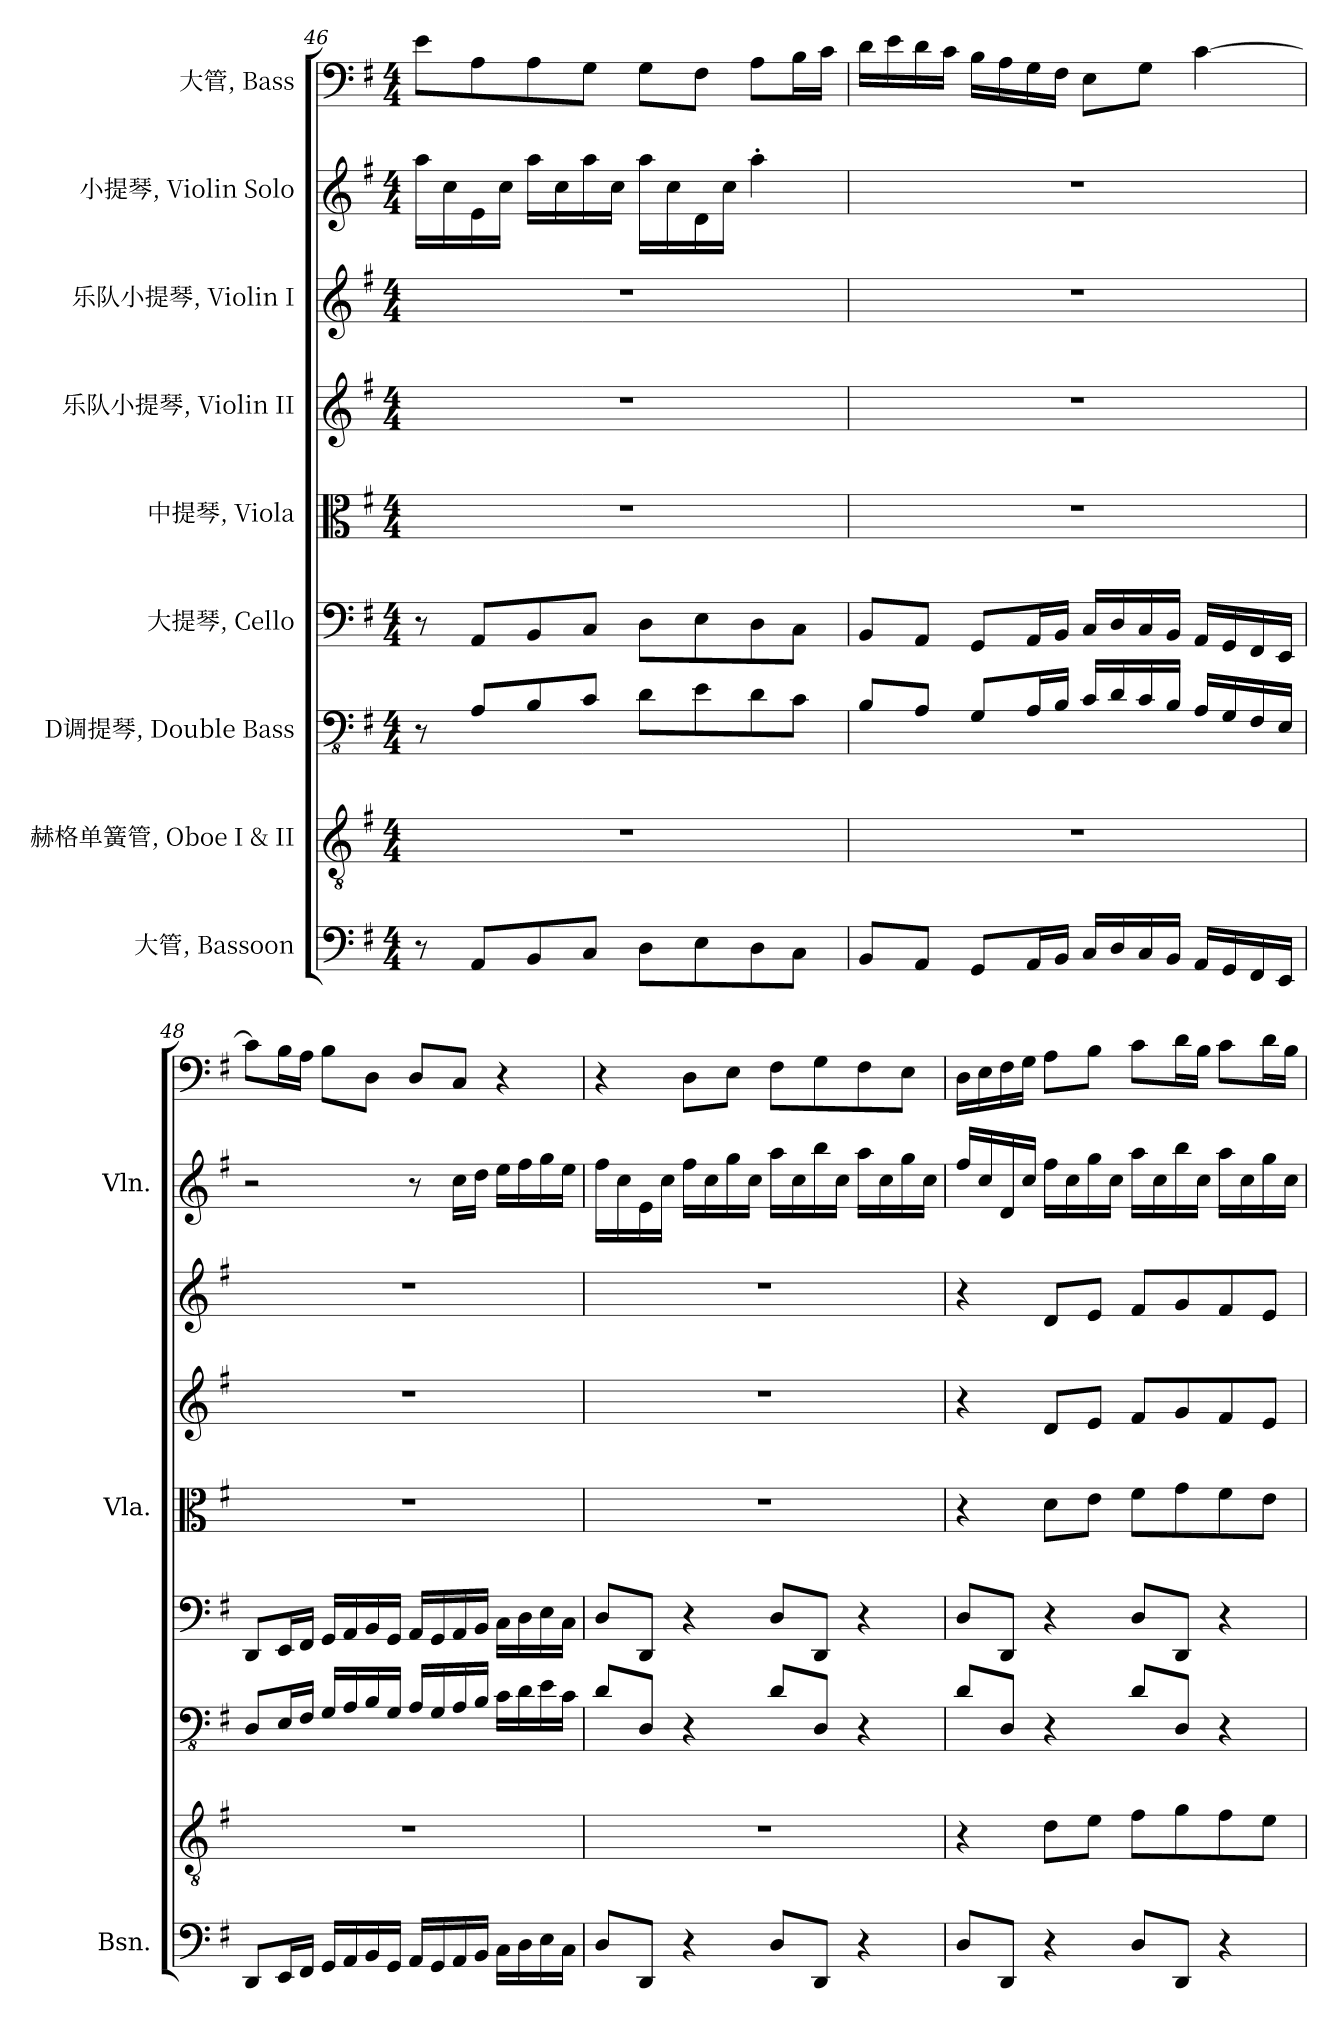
**kern	**kern	**kern	**kern	**kern	**kern	**kern	**kern	**kern
*part9	*part8	*part7	*part6	*part5	*part4	*part3	*part2	*part1
*staff9	*staff8	*staff7	*staff6	*staff5	*staff4	*staff3	*staff2	*staff1
*I"大管, Bassoon	*I"赫格单簧管, Oboe I &amp; II	*I"D调提琴, Double Bass	*I"大提琴, Cello	*I"中提琴, Viola	*I"乐队小提琴, Violin II	*I"乐队小提琴, Violin I	*I"小提琴, Violin Solo	*I"大管, Bass
*I'Bsn.	*	*	*	*I'Vla.	*	*	*I'Vln.	*
*clefF4	*clefGv2	*clefFv4	*clefF4	*clefC3	*clefG2	*clefG2	*clefG2	*clefF4
*	*	*ITrd7c12	*	*	*	*	*	*
*k[f#]	*k[f#]	*k[f#]	*k[f#]	*k[f#]	*k[f#]	*k[f#]	*k[f#]	*k[f#]
*M4/4	*M4/4	*M4/4	*M4/4	*M4/4	*M4/4	*M4/4	*M4/4	*M4/4
=46	=46	=46	=46	=46	=46	=46	=46	=46
8r	1r	8r	8r	1r	1r	1r	16aa\LL	8e\L
.	.	.	.	.	.	.	16cc\	.
8AA/L	.	8AAA/L	8AA/L	.	.	.	16e\	8A\
.	.	.	.	.	.	.	16cc\JJ	.
8BB/	.	8BBB/	8BB/	.	.	.	16aa\LL	8A\
.	.	.	.	.	.	.	16cc\	.
8C/J	.	8CC/J	8C/J	.	.	.	16aa\	8G\J
.	.	.	.	.	.	.	16cc\JJ	.
8D\L	.	8DD\L	8D\L	.	.	.	16aa\LL	8G\L
.	.	.	.	.	.	.	16cc\	.
8E\	.	8EE\	8E\	.	.	.	16d\	8F#\J
.	.	.	.	.	.	.	16cc\JJ	.
8D\	.	8DD\	8D\	.	.	.	4aa'\	8A\L
8C\J	.	8CC\J	8C\J	.	.	.	.	16B\L
.	.	.	.	.	.	.	.	16c\JJ
!!LO:PB:g=z
=47	=47	=47	=47	=47	=47	=47	=47	=47
8BB/L	1r	8BBB/L	8BB/L	1r	1r	1r	1r	16d\LL
.	.	.	.	.	.	.	.	16e\
8AA/J	.	8AAA/J	8AA/J	.	.	.	.	16d\
.	.	.	.	.	.	.	.	16c\JJ
8GG/L	.	8GGG/L	8GG/L	.	.	.	.	16B\LL
.	.	.	.	.	.	.	.	16A\
16AA/L	.	16AAA/L	16AA/L	.	.	.	.	16G\
16BB/JJ	.	16BBB/JJ	16BB/JJ	.	.	.	.	16F#\JJ
16C/LL	.	16CC/LL	16C/LL	.	.	.	.	8E\L
16D/	.	16DD/	16D/	.	.	.	.	.
16C/	.	16CC/	16C/	.	.	.	.	8G\J
16BB/JJ	.	16BBB/JJ	16BB/JJ	.	.	.	.	.
16AA/LL	.	16AAA/LL	16AA/LL	.	.	.	.	[4c\
16GG/	.	16GGG/	16GG/	.	.	.	.	.
16FF#/	.	16FFF#/	16FF#/	.	.	.	.	.
16EE/JJ	.	16EEE/JJ	16EE/JJ	.	.	.	.	.
=48	=48	=48	=48	=48	=48	=48	=48	=48
8DD/L	1r	8DDD/L	8DD/L	1r	1r	1r	2r	8c\L]
16EE/L	.	16EEE/L	16EE/L	.	.	.	.	16B\L
16FF#/JJ	.	16FFF#/JJ	16FF#/JJ	.	.	.	.	16A\JJ
16GG/LL	.	16GGG/LL	16GG/LL	.	.	.	.	8B\L
16AA/	.	16AAA/	16AA/	.	.	.	.	.
16BB/	.	16BBB/	16BB/	.	.	.	.	8D\J
16GG/JJ	.	16GGG/JJ	16GG/JJ	.	.	.	.	.
16AA/LL	.	16AAA/LL	16AA/LL	.	.	.	8r	8D/L
16GG/	.	16GGG/	16GG/	.	.	.	.	.
16AA/	.	16AAA/	16AA/	.	.	.	16cc\LL	8C/J
16BB/JJ	.	16BBB/JJ	16BB/JJ	.	.	.	16dd\JJ	.
16C\LL	.	16CC\LL	16C\LL	.	.	.	16ee\LL	4r
16D\	.	16DD\	16D\	.	.	.	16ff#\	.
16E\	.	16EE\	16E\	.	.	.	16gg\	.
16C\JJ	.	16CC\JJ	16C\JJ	.	.	.	16ee\JJ	.
!!LO:PB:g=z
=49	=49	=49	=49	=49	=49	=49	=49	=49
8D/L	1r	8DD/L	8D/L	1r	1r	1r	16ff#\LL	4r
.	.	.	.	.	.	.	16cc\	.
8DD/J	.	8DDD/J	8DD/J	.	.	.	16e\	.
.	.	.	.	.	.	.	16cc\JJ	.
4r	.	4r	4r	.	.	.	16ff#\LL	8D\L
.	.	.	.	.	.	.	16cc\	.
.	.	.	.	.	.	.	16gg\	8E\J
.	.	.	.	.	.	.	16cc\JJ	.
8D/L	.	8DD/L	8D/L	.	.	.	16aa\LL	8F#\L
.	.	.	.	.	.	.	16cc\	.
8DD/J	.	8DDD/J	8DD/J	.	.	.	16bb\	8G\
.	.	.	.	.	.	.	16cc\JJ	.
4r	.	4r	4r	.	.	.	16aa\LL	8F#\
.	.	.	.	.	.	.	16cc\	.
.	.	.	.	.	.	.	16gg\	8E\J
.	.	.	.	.	.	.	16cc\JJ	.
=50	=50	=50	=50	=50	=50	=50	=50	=50
8D/L	4r	8DD/L	8D/L	4r	4r	4r	16ff#/LL	16D\LL
.	.	.	.	.	.	.	16cc/	16E\
8DD/J	.	8DDD/J	8DD/J	.	.	.	16d/	16F#\
.	.	.	.	.	.	.	16cc/JJ	16G\JJ
4r	8d\L	4r	4r	8d\L	8d/L	8d/L	16ff#\LL	8A\L
.	.	.	.	.	.	.	16cc\	.
.	8e\J	.	.	8e\J	8e/J	8e/J	16gg\	8B\J
.	.	.	.	.	.	.	16cc\JJ	.
8D/L	8f#\L	8DD/L	8D/L	8f#\L	8f#/L	8f#/L	16aa\LL	8c\L
.	.	.	.	.	.	.	16cc\	.
8DD/J	8g\	8DDD/J	8DD/J	8g\	8g/	8g/	16bb\	16d\L
.	.	.	.	.	.	.	16cc\JJ	16B\JJ
4r	8f#\	4r	4r	8f#\	8f#/	8f#/	16aa\LL	8c\L
.	.	.	.	.	.	.	16cc\	.
.	8e\J	.	.	8e\J	8e/J	8e/J	16gg\	16d\L
.	.	.	.	.	.	.	16cc\JJ	16B\JJ
=	=	=	=	=	=	=	=	=
*-	*-	*-	*-	*-	*-	*-	*-	*-
